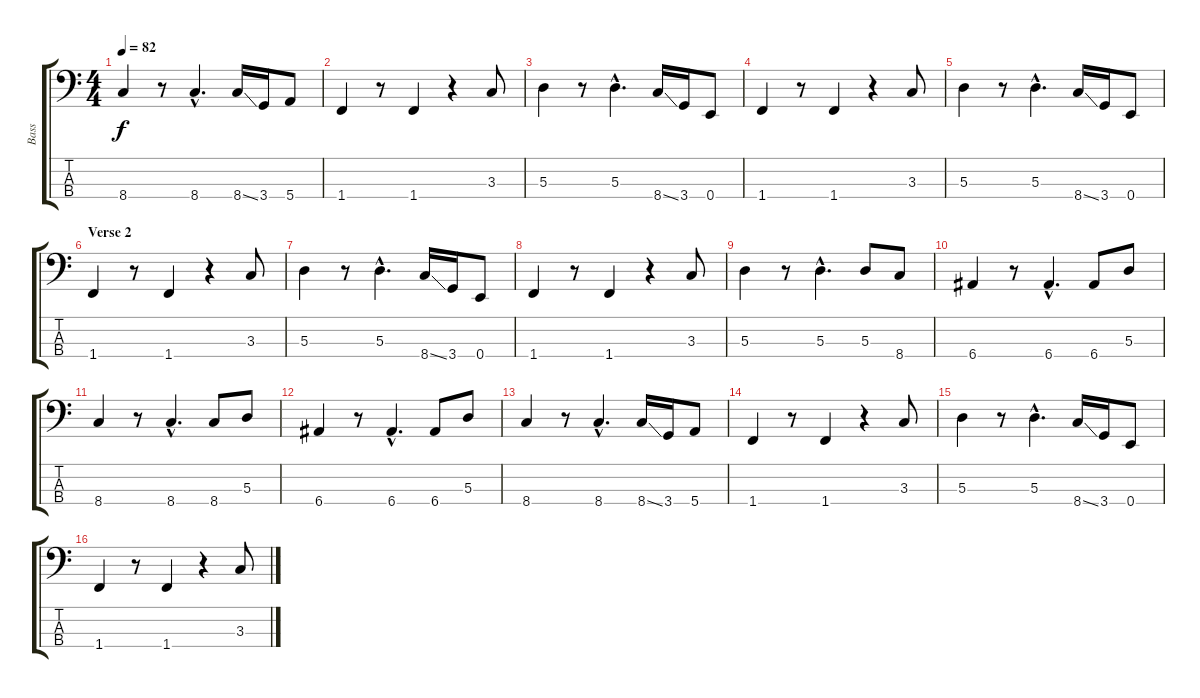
\track ("Bass" "Bass") {instrument electricbasspick}
\staff {score tabs}
\tuning (G2 D2 A1 E1) {hide}
\ts (4 4)
\tempo 82
\clef f4
\ks c
8.4.4{dy f} r.8 8.4{hac}.4{d} 8.4{ss}.16 3.4.16 5.4.8 |
1.4.4 r.8 1.4.4 r.4 3.3.8 |
5.3.4 r.8 5.3{hac}.4{d} 8.4{ss}.16 3.4.16 0.4.8 |
1.4.4 r.8 1.4.4 r.4 3.3.8 |
5.3.4 r.8 5.3{hac}.4{d} 8.4{ss}.16 3.4.16 0.4.8 |
\section ("" "Verse 2")
1.4.4 r.8 1.4.4 r.4 3.3.8 |
5.3.4 r.8 5.3{hac}.4{d} 8.4{ss}.16 3.4.16 0.4.8 |
1.4.4 r.8 1.4.4 r.4 3.3.8 |
5.3.4 r.8 5.3{hac}.4{d} 5.3.8 8.4.8 |
6.4.4 r.8 6.4{hac}.4{d} 6.4.8 5.3.8 |
8.4.4 r.8 8.4{hac}.4{d} 8.4.8 5.3.8 |
6.4.4 r.8 6.4{hac}.4{d} 6.4.8 5.3.8 |
8.4.4 r.8 8.4{hac}.4{d} 8.4{ss}.16 3.4.16 5.4.8 |
1.4.4 r.8 1.4.4 r.4 3.3.8 |
5.3.4 r.8 5.3{hac}.4{d} 8.4{ss}.16 3.4.16 0.4.8 |
1.4.4 r.8 1.4.4 r.4 3.3.8
